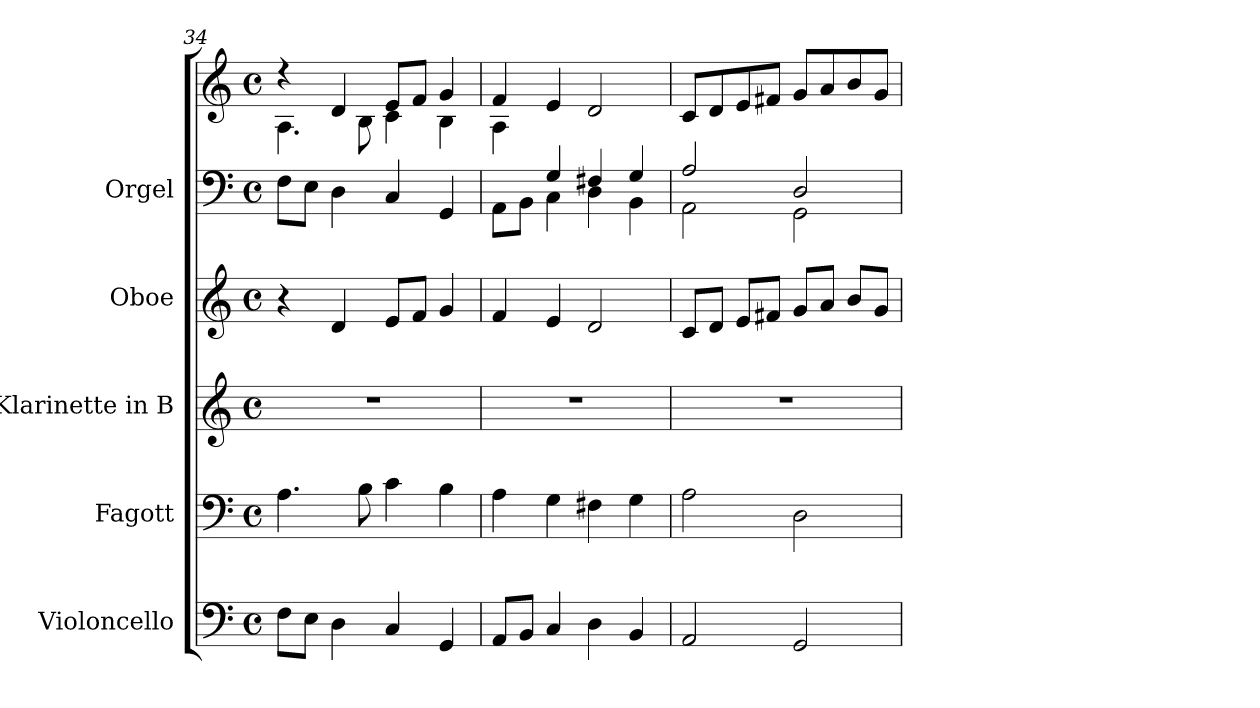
**kern	**kern	**kern	**kern	**kern	**kern
*part5	*part4	*part3	*part2	*part1	*part1
*staff6	*staff5	*staff4	*staff3	*staff2	*staff1
*I"Violoncello	*I"Fagott	*I"Klarinette in B	*I"Oboe	*I"Orgel	*
*I'Vc.	*I'Fgt.	*	*I'Ob.	*	*
*clefF4	*clefF4	*clefG2	*clefG2	*clefF4	*clefG2
*	*	*ITrd1c2	*	*	*
*k[]	*k[]	*k[b-e-]	*k[]	*k[]	*k[]
*M4/4	*M4/4	*M4/4	*M4/4	*M4/4	*M4/4
*met(c)	*met(c)	*met(c)	*met(c)	*met(c)	*met(c)
=34	=34	=34	=34	=34	=34
*	*	*	*	*	*^
8F\L	4.A\	1r	4r	8F\L	4r	4.Ai\
8E\J	.	.	.	8E\J	.	.
4D\	.	.	4d/	4D\	4d/	.
.	8B\	.	.	.	.	8Bi\
4C/	4c\	.	8e/L	4C/	8e/L	4ci\
.	.	.	8f/J	.	8f/J	.
4GG/	4B\	.	4g/	4GG/	4g/	4Bi\
!!LO:LB:g=z	!!
=35	=35	=35	=35	=35	=35	=35
*	*	*	*	*^	*	*
8AA/L	4A\	1r	4f/	4ryy	8AA\L	4f/	4Ai\
8BB/J	.	.	.	.	8BB\J	.	.
4C/	4G\	.	4e/	4Gi/	4C\	4e/	2.ryy
4D\	4F#X\	.	2d/	4F#Xi/	4D\	2d/	.
4BB/	4G\	.	.	4Gi/	4BB\	.	.
*	*	*	*	*	*	*v	*v
=36	=36	=36	=36	=36	=36	=36
2AA/	2A\	1r	8c/L	2Ai/	2AA\	8c/L
.	.	.	8d/J	.	.	8d/
.	.	.	8e/L	.	.	8e/
.	.	.	8f#X/J	.	.	8f#X/J
2GG/	2D\	.	8g/L	2Di/	2GG\	8g/L
.	.	.	8a/J	.	.	8a/
.	.	.	8b/L	.	.	8b/
.	.	.	8g/J	.	.	8g/J
*	*	*	*	*v	*v	*
=	=	=	=	=	=
*-	*-	*-	*-	*-	*-
